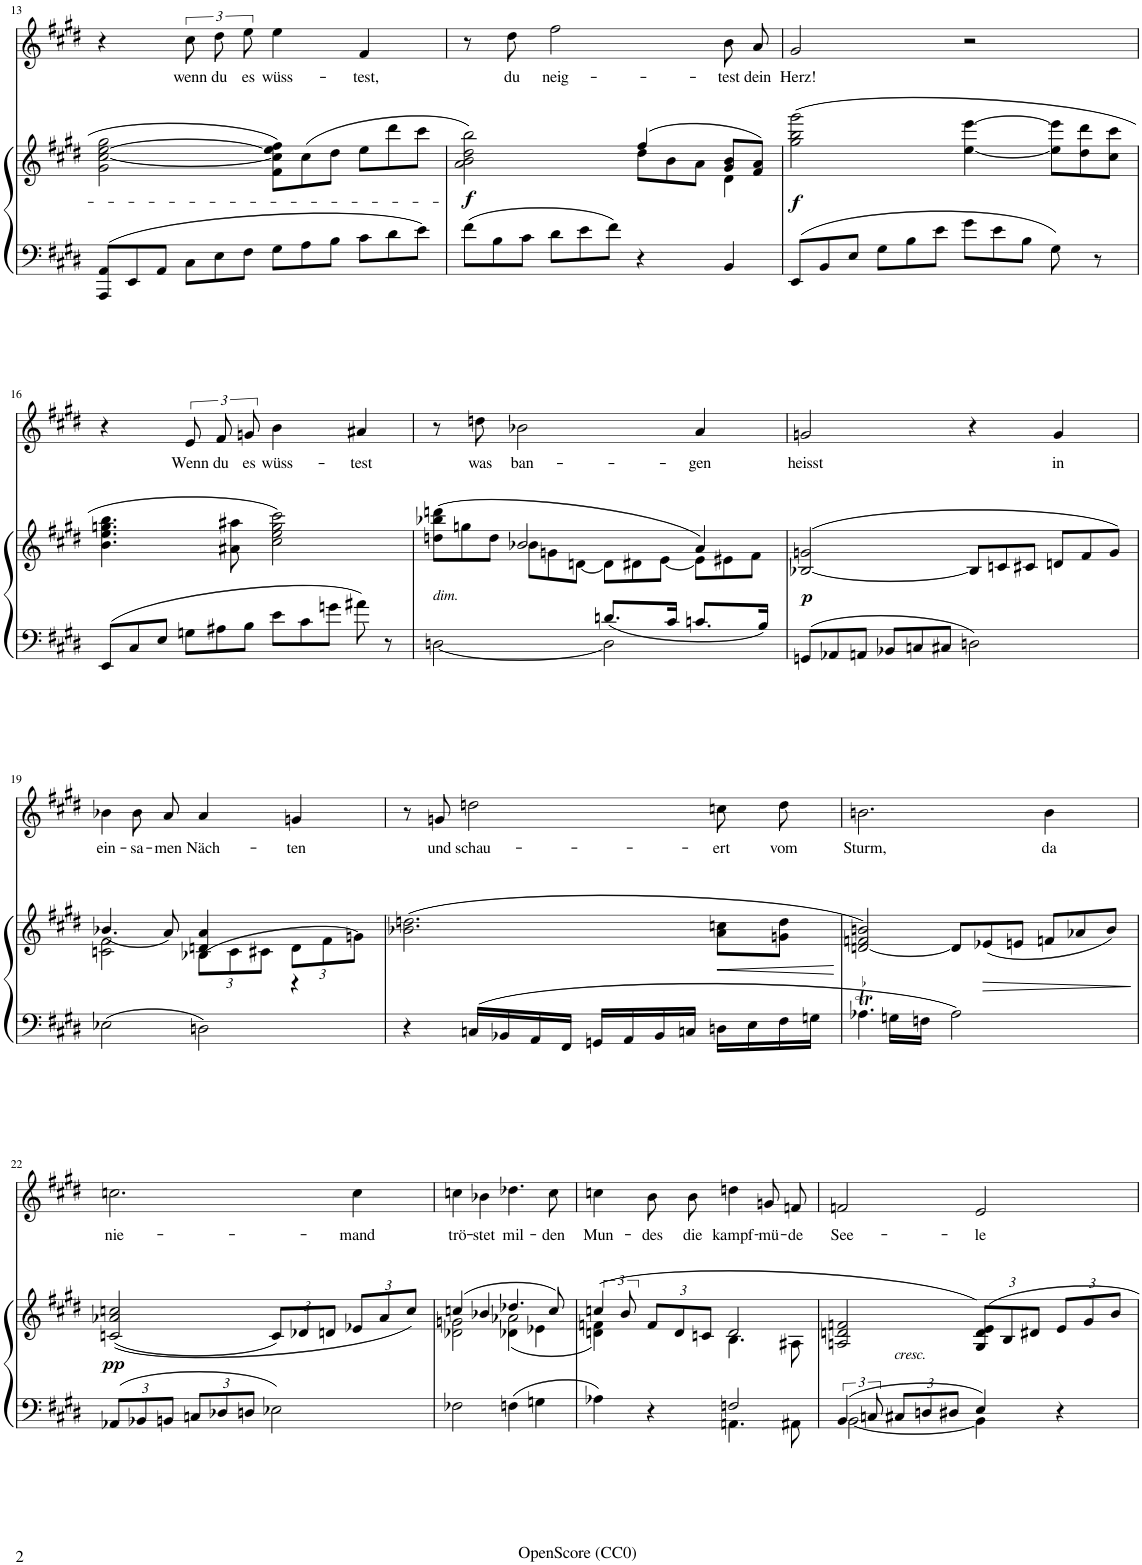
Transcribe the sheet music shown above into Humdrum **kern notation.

**kern	**kern	**dynam	**kern	**text
*part2	*part2	*part2	*part1	*part1
*staff3	*staff2	*staff2/3	*staff1	*staff1
*I"Piano	*	*	*I"Voice	*
*I'Pno	*	*	*	*
!!LO:PB:g=z
*clefF4	*clefG2	*	*clefG2	*
*k[f#c#g#d#]	*k[f#c#g#d#]	*	*k[f#c#g#d#]	*
*M4/4	*M4/4	*	*M4/4	*
*met(c)	*met(c)	*	*met(c)	*
*Xtuplet	*	*	*	*
=13	=13	=13	=13	=13
12AAA/ 12AA/L	2g#\ [<2cc#\ [2ee\ 2gg#\	.	4r	.
12EE/	.	.	.	.
12AA/J	.	.	.	.
!	!	!	!	!LO:LY:b
12C#\L	.	.	12cc#\L	wenn
!	!	!	!	!LO:LY:b
12E\	.	.	12dd#\	du
!	!	!	!	!LO:LY:b
12F#\J	.	.	12ee\J	es
*	*Xtuplet	*	*	*
!	!	!	!	!LO:LY:b
12G#\L	12f#\ 12cc#\] 12ee\] 12ff#\L	.	4ee\	wüss-
12A\	(12cc#\	.	.	.
12B\J	12dd#\J	.	.	.
!	!	!	!	!LO:LY:b
12c#\L	12ee\L	.	4f#/	-test,
12d#\	12ddd#\	.	.	.
12e\J	12ccc#\J	.	.	.
=14	=14	=14	=14	=14
*	*^	*	*	*
!	!	!	!LO:DY:b	!	!
12f#\L	2a\ 2b\ 2dd#\ 2bb\)	2ryy	f	8r	.
12B\	.	.	.	.	.
!	!	!	!	!	!LO:LY:b
.	.	.	.	8dd#\	du
12c#\J	.	.	.	.	.
!	!	!	!	!	!LO:LY:b
12d#\L	.	.	.	2ff#\	neig-
12e\	.	.	.	.	.
12f#\J	.	.	.	.	.
*	*	*tuplet	*	*	*
*	*	*Xbrackettup	*	*	*
4r	(4ff#/	12dd#\L	.	.	.
.	.	12b\	.	.	.
.	.	12a\J	.	.	.
!	!	!	!	!	!LO:LY:b
4BB/	8g#/ 8b/L	4d#\	.	8b/L	-test
!	!	!	!	!	!LO:LY:b
.	8f#/ 8a/J)	.	.	8a/J	dein
*	*v	*v	*	*	*
=15	=15	=15	=15	=15
!	!	!LO:DY:b	!	!LO:LY:b
12EE/L	(2gg#\ 2bb\ 2ggg#\	f	2g#/	Herz!
12BB/	.	.	.	.
12E/J	.	.	.	.
12G#\L	.	.	.	.
12B\	.	.	.	.
12e\J	.	.	.	.
12g#\L	[4ee\ [4eee\	.	2r	.
12e\	.	.	.	.
12B\J	.	.	.	.
*	*brackettup	*	*	*
8G#\	12ee\] 12eee\]L	.	.	.
.	12dd#\ 12ddd#\	.	.	.
8r	.	.	.	.
.	12cc#\ 12ccc#\J	.	.	.
!!LO:LB:g=z
=16	=16	=16	=16	=16
12EE/L	4.b\ 4.ee\ 4.ggn\ 4.bb\	.	4r	.
12C#/	.	.	.	.
12E/J	.	.	.	.
!	!	!	!	!LO:LY:b
12Gn\L	.	.	12e/L	Wenn
!	!	!	!	!LO:LY:b
12A#X\	.	.	12f#/	du
.	8a#X\ 8aa#X\	.	.	.
!	!	!	!	!LO:LY:b
12B\J	.	.	12gn/J	es
!	!	!	!	!LO:LY:b
12e\L	2cc#\ 2ee\ 2gg\ 2ccc#\)	.	4b\	wüss-
12c#\	.	.	.	.
12gn\J	.	.	.	.
!	!	!	!	!LO:LY:b
8a#X\	.	.	4a#X/	-test
8r	.	.	.	.
=17	=17	=17	=17	=17
*^	*	*	*	*
*	*	*Xtuplet	*	*	*
*	*	*^	*	*	*
!	!	!LO:TX:b:i:t=dim.	!	!	!	!
[2Dn\	2ryy	(>12ddn\ 12bb-X\ 12dddn\L	4ryy	.	8r	.
.	.	12ggn\	.	.	.	.
!	!	!	!	!	!	!LO:LY:b
.	.	.	.	.	8ddn\	was
.	.	12dd\J	.	.	.	.
!	!	!	!	!	!	!LO:LY:b
.	.	12b-X\L	2b-/	.	2b-X\	ban-
.	.	12gn\	.	.	.	.
.	.	[12dn\J	.	.	.	.
2D\]	8.dn/L	12d\L]	.	.	.	.
.	.	12d#X\	.	.	.	.
.	.	[12e\J	.	.	.	.
.	16c#/Jk	.	.	.	.	.
!	!	!	!	!	!	!LO:LY:b
.	8.cn/L	12e\L]	4a/)	.	4a/	-gen
.	.	12e#X\	.	.	.	.
.	.	12f#\J	.	.	.	.
.	16B/Jk	.	.	.	.	.
*	*	*v	*v	*	*	*
=18	=18	=18	=18	=18	=18
!	!	!	!LO:DY:a=2	!	!LO:LY:b
*v	*v	*	*	*	*
12GGn/L	(>[2B-X/ 2gn/	p	2gn/	heisst
12AA-X/	.	.	.	.
12AAn/J	.	.	.	.
12BB-X/L	.	.	.	.
12Cn/	.	.	.	.
12C#X/J	.	.	.	.
2Dn\	12B-/L]	.	4r	.
.	12cn/	.	.	.
.	12c#X/J	.	.	.
!	!	!	!	!LO:LY:b
.	12dn/L	.	4g/	in
.	12f#/	.	.	.
.	12g/J)	.	.	.
!!LO:LB:g=z
=19	=19	=19	=19	=19
*	*^	*	*	*
!	!	!	!	!	!LO:LY:b
2E-X\	2cn\ 2f#\	(4.b-X/	.	4b-X\	ein-
!	!	!	!	!	!LO:LY:b
.	.	.	.	8b-/L	-sa-
!	!	!	!	!	!LO:LY:b
.	.	8a/)	.	8a/J	-men
*	*tuplet	*	*	*	*
*	*Xbrackettup	*	*	*	*
!	!	!	!	!	!LO:LY:b
2Dn\	(12B-X\L	4dn/ 4a/	.	4a/	Näch-
.	12c\	.	.	.	.
.	12c#X\J	.	.	.	.
!	!	!	!	!	!LO:LY:b
.	12d\L	4r	.	4gn/	-ten
.	12f#\	.	.	.	.
.	12gn\J)	.	.	.	.
*	*v	*v	*	*	*
=20	=20	=20	=20	=20
4r	(>2.b-X\ 2.ddn\	.	8r	.
!	!	!	!	!LO:LY:b
.	.	.	8gn/	und
!	!	!	!	!LO:LY:b
16Cn/LL	.	.	2ddn\	schau-
16BB-X/	.	.	.	.
16AA/	.	.	.	.
16FF#/JJ	.	.	.	.
16GGn/LL	.	.	.	.
16AA/	.	.	.	.
16BB-/	.	.	.	.
16Cn/JJ	.	.	.	.
!	!	!LO:HP:b	!	!LO:LY:b
16Dn\LL	8a\ 8ccn\L	<	8ccn\L	-ert
16E\	.	.	.	.
!	!	!	!	!LO:LY:b
16F#\	8gn\ 8dd\J	.	8dd\J	vom
16Gn\JJ	.	.	.	.
.	.	[	.	.
=21	=21	=21	=21	=21
!LO:TR:acc=-	!	!	!	!LO:LY:b
4.A-XT\	[2dn/ 2fn/ 2bn/)	.	2.bn\	Sturm,
16Gn\LL	.	.	.	.
16Fn\JJ	.	.	.	.
2A-\	12d/L]	.	.	.
!	!	!LO:HP:b	!	!
.	(<12e-X/	>	.	.
.	12en/J	.	.	.
!	!	!	!	!LO:LY:b
.	12fn/L	.	4b\	da
.	12a-X/	.	.	.
.	12b/J)	.	.	.
.	.	]	.	.
!!LO:LB:g=z
=22	=22	=22	=22	=22
*tuplet	*	*	*	*
*Xbrackettup	*	*	*	*
!	!	!LO:DY:a=2	!	!LO:LY:b
12AA-X/L	(<(2cn/ 2a-X/ 2ccn/	pp	2.ccn\	nie-
12BB-X/	.	.	.	.
12BBn/J	.	.	.	.
12Cn/L	.	.	.	.
12D-X/	.	.	.	.
12Dn/J	.	.	.	.
2E-X\	12c/L)	.	.	.
.	12d-X/	.	.	.
.	12dn/J	.	.	.
!	!	!	!	!LO:LY:b
.	12e-X/L	.	4cc\	-mand
.	12a-/	.	.	.
.	12cc/J)	.	.	.
=23	=23	=23	=23	=23
*	*^	*	*	*
*	*	*^	*	*	*
!	!	!	!	!	!	!LO:LY:b
2F-X\	(4ccn/	2d-X\ 2gn\	2ryy	.	4ccn\	trö-
!	!	!	!	!	!	!LO:LY:b
.	4b-X/	.	.	.	4b-X\	-stet
!	!	!	!	!	!	!LO:LY:b
4Fn\	4.dd-X/	2a-X\	(4d-X\	.	4.dd-X\	mil-
4Gn\	.	.	4e-X\	.	.	.
!	!	!	!	!	!	!LO:LY:b
.	8cc/)	.	.	.	8cc\	-den
*	*v	*v	*v	*	*	*
=24	=24	=24	=24	=24
*^	*	*	*	*
*	*	*brackettup	*	*	*
*	*	*^	*	*	*
!	!	!	!	!	!	!LO:LY:b
4A-X\	2ryy	(6ccn/	4dn\ 4fn\)	.	4ccn\	Mun-
.	.	12b/	.	.	.	.
*	*	*Xbrackettup	*	*	*	*
!	!	!	!	!	!	!LO:LY:b
4r	.	12f/L	4ryy	.	8b\L	-des
.	.	12d/	.	.	.	.
!	!	!	!	!	!	!LO:LY:b
.	.	.	.	.	8b\J	die
.	.	12cn/J	.	.	.	.
!	!	!	!	!	!	!LO:LY:b
2Fn/	4.AAn\	2d/	4.B\	.	4ddn\	kampf-
!	!	!	!	!	!	!LO:LY:b
.	.	.	.	.	8gn/L	-mü-
!	!	!	!	!	!	!LO:LY:b
.	8AA#X\	.	8A#X\	.	8fn/J	-de
*	*	*v	*v	*	*	*
=25	=25	=25	=25	=25	=25
*brackettup	*	*	*	*	*
*	*	*^	*	*	*
!	!	!	!	!	!	!LO:LY:b
*	*	*v	*v	*	*	*
6BB/	[2BB\	2An/ 2dn/ 2fn/	.	2fn/	See-
12Cn/	.	.	.	.	.
*Xbrackettup	*	*	*	*	*
!LO:TX:a:i:t=cresc.	!	!	!	!	!
12C#X/L	.	.	.	.	.
12Dn/	.	.	.	.	.
12D#X/J	.	.	.	.	.
!	!	!	!	!	!LO:LY:b
4E/	4BB\]	12G#/ 12d/ 12e/L)	.	2e/	-le
.	.	12B/	.	.	.
.	.	12d#X/J	.	.	.
4r	4ryy	12e/L	.	.	.
.	.	12g#/	.	.	.
.	.	12b/J	.	.	.
*v	*v	*	*	*	*
=	=	=	=	=
*-	*-	*-	*-	*-
